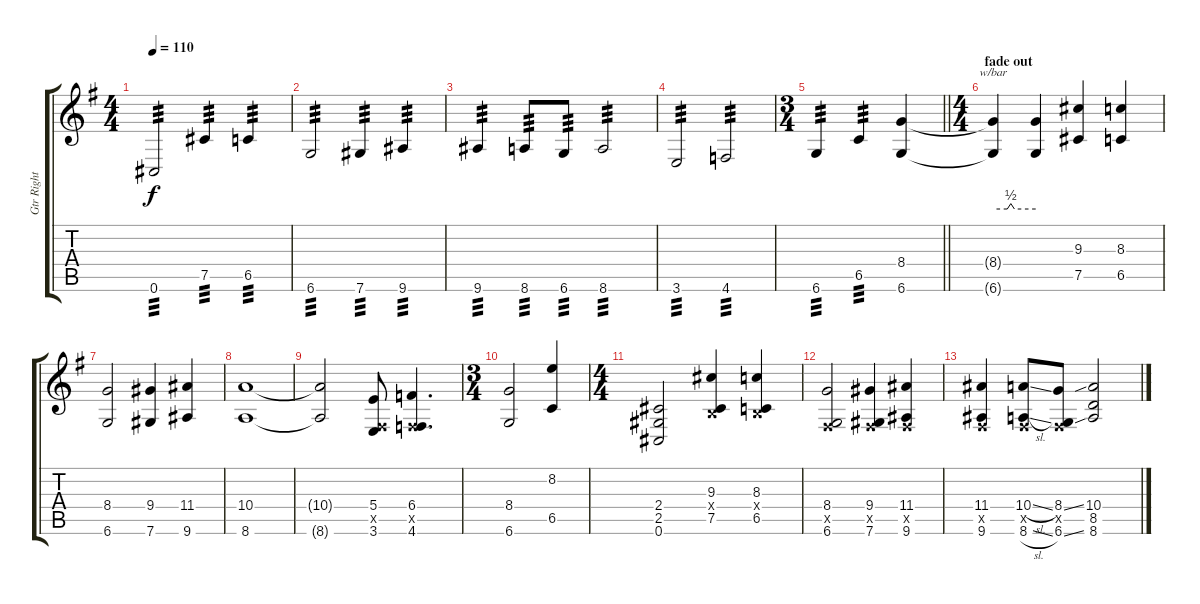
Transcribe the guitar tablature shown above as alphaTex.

\track ("Gtr Right" "Gtr Right") {instrument distortionguitar}
\staff {score tabs}
\tuning (Db4 Ab3 E3 B2 Gb2 Db2) {hide}
\ts (4 4)
\tempo 110
\clef g2
\ks eminor
0.6.2{tp 3 dy f} 7.5.4{tp 3} 6.5.4{tp 3} |
6.6.2{tp 3} 7.6.4{tp 3} 9.6.4{tp 3} |
9.6.4{tp 3} 8.6.8{tp 3} 6.6.8{tp 3} 8.6.2{tp 3} |
3.6.2{tp 3} 4.6.2{tp 3} |
\ts (3 4)
\barLineRight lightlight
6.6.4{tp 3} 6.5.4{tp 3} (8.4 6.6).4 |
\ts (4 4)
\section ("" "fade out")
(8.4{t} 6.6{t}).4{tbe (custom default 0 0 20 0 25 2 30 0 60 0)} (8.4{t} 6.6{t}).4 (9.3 7.5).4 (8.3 6.5).4 |
(8.4 6.6).2 (9.4 7.6).4 (11.4 9.6).4 |
(10.4 8.6).1 |
(10.4{t} 8.6{t}).2 (5.4 0.5{x} 3.6).8 (6.4 0.5{x} 4.6).4{d} |
\ts (3 4)
(8.4 6.6).2 (8.2 6.5).4 |
\ts (4 4)
(2.4 2.5 0.6).2 (9.3 0.4{x} 7.5).4 (8.3 0.4{x} 6.5).4 |
(8.4 0.5{x} 6.6).2 (9.4 0.5{x} 7.6).4 (11.4 0.5{x} 9.6).4 |
(11.4 0.5{x} 9.6).4 (10.4{sl} 0.5{x} 8.6{sl}).8 (8.4{ss} 0.5{x} 6.6{ss}).8 (10.4 8.5 8.6).2
